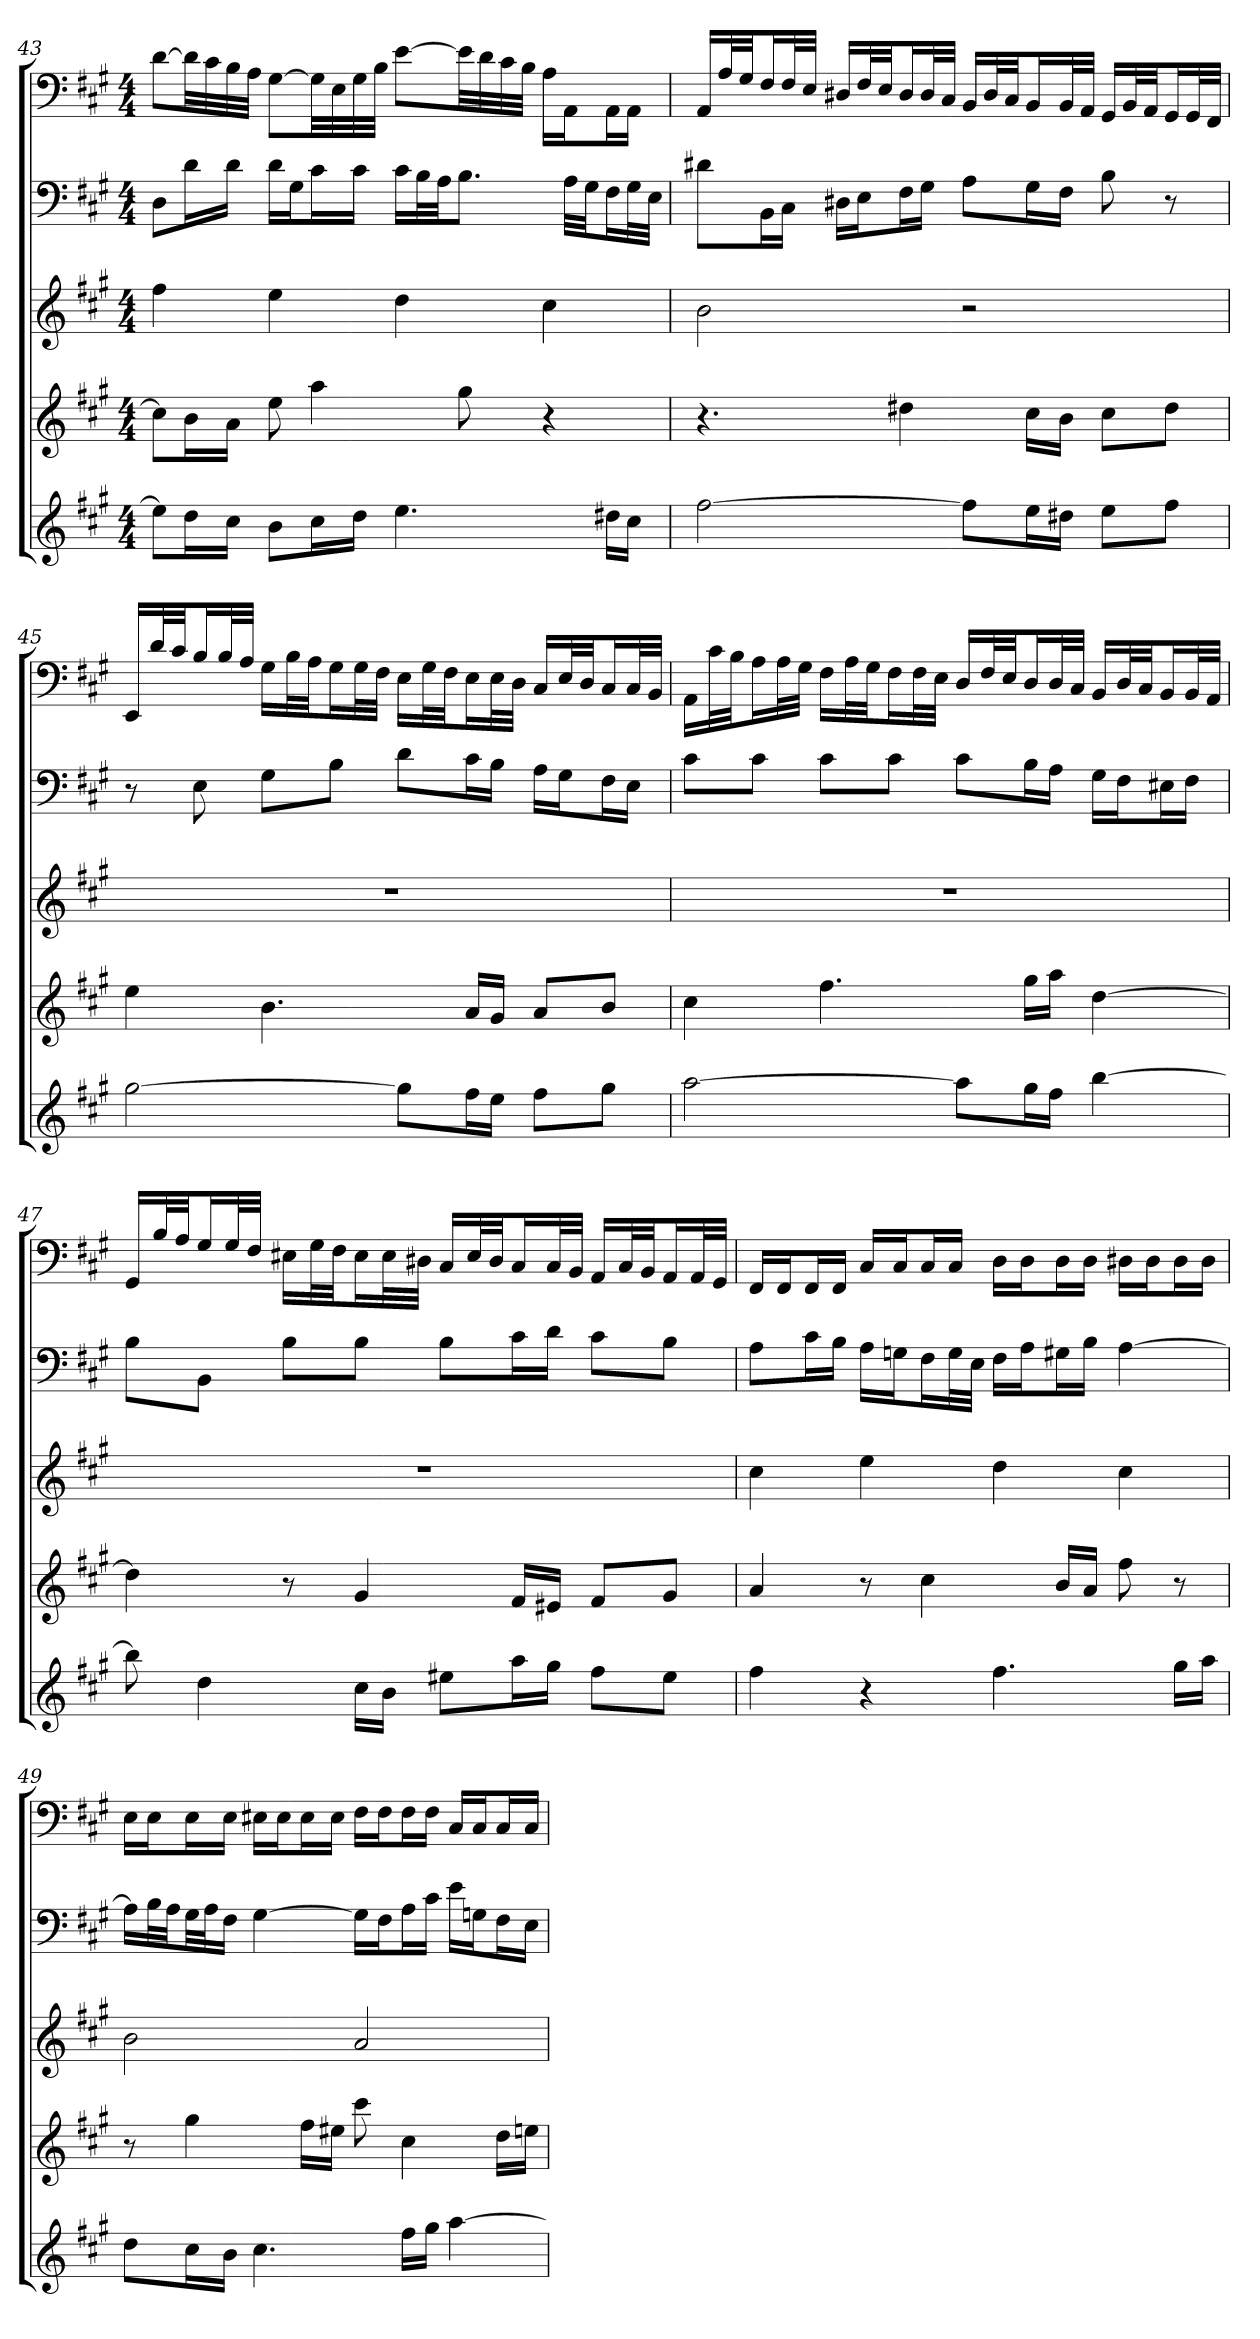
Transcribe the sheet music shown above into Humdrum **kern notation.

**kern	**kern	**kern	**kern	**kern
*part5	*part4	*part3	*part2	*part1
*staff5	*staff4	*staff3	*staff2	*staff1
*clefG2	*clefG2	*clefG2	*clefF4	*clefF4
*k[f#c#g#]	*k[f#c#g#]	*k[f#c#g#]	*k[f#c#g#]	*k[f#c#g#]
*f#:	*f#:	*f#:	*f#:	*f#:
*M4/4	*M4/4	*M4/4	*M4/4	*M4/4
=43	=43	=43	=43	=43
8ee\L]	8cc#\L]	4ff#	8D\L	[8d\L
16dd\L	16b\L	.	16d\L	32d\LL]
.	.	.	.	32c#\
16cc#\JJ	16a\JJ	.	16d\JJ	32B\
.	.	.	.	32A\JJJ
8b\L	8ee	4ee	16d\LL	[8G#\L
.	.	.	16G#\J	.
16cc#\L	4aa	.	16c#\L	32G#\LL]
.	.	.	.	32E\
16dd\JJ	.	.	16c#\JJ	32G#\
.	.	.	.	32B\JJJ
4.ee	.	4dd	16c#\LL	[8e\L
.	.	.	32B\L	.
.	.	.	32A\JJ	.
.	8gg#	.	8.B\J	32e\LL]
.	.	.	.	32d\
.	.	.	.	32c#\
.	.	.	.	32B\JJJ
.	4r	4cc#	.	16A\LL
.	.	.	32A\LLL	16AA\J
.	.	.	32G#\JJ	.
16dd#X\LL	.	.	16F#\L	16AA\L
16cc#\JJ	.	.	32G#\L	16AA\JJ
.	.	.	32E\JJJ	.
=44	=44	=44	=44	=44
[2ff#	4.r	2b	8d#X\L	16AA/LL
.	.	.	.	32A/L
.	.	.	.	32G#/JJ
.	.	.	16BB\L	16F#/L
.	.	.	16C#\JJ	32F#/L
.	.	.	.	32E/JJJ
.	.	.	16D#X\LL	16D#X/LL
.	.	.	16E\J	32F#/L
.	.	.	.	32E/JJ
.	4dd#X	.	16F#\L	16D#/L
.	.	.	16G#\JJ	32D#/L
.	.	.	.	32C#/JJJ
8ff#\L]	.	2r	8A\L	16BB/LL
.	.	.	.	32D#/L
.	.	.	.	32C#/JJ
16ee\L	16cc#\LL	.	16G#\L	16BB/L
16dd#X\JJ	16b\JJ	.	16F#\JJ	32BB/L
.	.	.	.	32AA/JJJ
8ee\L	8cc#\L	.	8B	16GG#/LL
.	.	.	.	32BB/L
.	.	.	.	32AA/JJ
8ff#\J	8dd#\J	.	8r	16GG#/L
.	.	.	.	32GG#/L
.	.	.	.	32FF#/JJJ
=45	=45	=45	=45	=45
[2gg#	4ee	1r	8r	16EE/LL
.	.	.	.	32d/L
.	.	.	.	32c#/JJ
.	.	.	8E	16B/L
.	.	.	.	32B/L
.	.	.	.	32A/JJJ
.	4.b	.	8G#\L	16G#\LL
.	.	.	.	32B\L
.	.	.	.	32A\JJ
.	.	.	8B\J	16G#\L
.	.	.	.	32G#\L
.	.	.	.	32F#\JJJ
8gg#\L]	.	.	8d\L	16E\LL
.	.	.	.	32G#\L
.	.	.	.	32F#\JJ
16ff#\L	16a/LL	.	16c#\L	16E\L
16ee\JJ	16g#/JJ	.	16B\JJ	32E\L
.	.	.	.	32D\JJJ
8ff#\L	8a/L	.	16A\LL	16C#/LL
.	.	.	16G#\J	32E/L
.	.	.	.	32D/JJ
8gg#\J	8b/J	.	16F#\L	16C#/L
.	.	.	16E\JJ	32C#/L
.	.	.	.	32BB/JJJ
=46	=46	=46	=46	=46
[2aa	4cc#	1r	8c#\L	16AA\LL
.	.	.	.	32c#\L
.	.	.	.	32B\JJ
.	.	.	8c#\J	16A\L
.	.	.	.	32A\L
.	.	.	.	32G#\JJJ
.	4.ff#	.	8c#\L	16F#\LL
.	.	.	.	32A\L
.	.	.	.	32G#\JJ
.	.	.	8c#\J	16F#\L
.	.	.	.	32F#\L
.	.	.	.	32E\JJJ
8aa\L]	.	.	8c#\L	16D/LL
.	.	.	.	32F#/L
.	.	.	.	32E/JJ
16gg#\L	16gg#\LL	.	16B\L	16D/L
16ff#\JJ	16aa\JJ	.	16A\JJ	32D/L
.	.	.	.	32C#/JJJ
[4bb	[4dd	.	16G#\LL	16BB/LL
.	.	.	16F#\J	32D/L
.	.	.	.	32C#/JJ
.	.	.	16E#X\L	16BB/L
.	.	.	16F#\JJ	32BB/L
.	.	.	.	32AA/JJJ
=47	=47	=47	=47	=47
8bb]	4dd]	1r	8B\L	16GG#/LL
.	.	.	.	32B/L
.	.	.	.	32A/JJ
4dd	.	.	8BB\J	16G#/L
.	.	.	.	32G#/L
.	.	.	.	32F#/JJJ
.	8r	.	8B\L	16E#X\LL
.	.	.	.	32G#\L
.	.	.	.	32F#\JJ
16cc#\LL	4g#	.	8B\J	16E#\L
16b\JJ	.	.	.	32E#\L
.	.	.	.	32D#X\JJJ
8ee#X\L	.	.	8B\L	16C#/LL
.	.	.	.	32E#/L
.	.	.	.	32D#/JJ
16aa\L	16f#/LL	.	16c#\L	16C#/L
16gg#\JJ	16e#X/JJ	.	16d\JJ	32C#/L
.	.	.	.	32BB/JJJ
8ff#\L	8f#/L	.	8c#\L	16AA/LL
.	.	.	.	32C#/L
.	.	.	.	32BB/JJ
8ee#\J	8g#/J	.	8B\J	16AA/L
.	.	.	.	32AA/L
.	.	.	.	32GG#/JJJ
=48	=48	=48	=48	=48
4ff#	4a	4cc#	8A\L	16FF#/LL
.	.	.	.	16FF#/J
.	.	.	16c#\L	16FF#/L
.	.	.	16B\JJ	16FF#/JJ
4r	8r	4ee	16A\LL	16C#/LL
.	.	.	16Gn\J	16C#/J
.	4cc#	.	16F#\L	16C#/L
.	.	.	32G\L	16C#/JJ
.	.	.	32E\JJJ	.
4.ff#	.	4dd	16F#\LL	16D\LL
.	.	.	16A\J	16D\J
.	16b/LL	.	16G#X\L	16D\L
.	16a/JJ	.	16B\JJ	16D\JJ
.	8ff#	4cc#	[4A	16D#X\LL
.	.	.	.	16D#\J
16gg#\LL	8r	.	.	16D#\L
16aa\JJ	.	.	.	16D#\JJ
=49	=49	=49	=49	=49
8dd\L	8r	2b	16A\LL]	16E\LL
.	.	.	32B\L	16E\J
.	.	.	32A\JJ	.
16cc#\L	4gg#	.	32G#\LL	16E\L
.	.	.	32A\J	.
16b\JJ	.	.	16F#\JJ	16E\JJ
4.cc#	.	.	[4G#	16E#X\LL
.	.	.	.	16E#\J
.	16ff#\LL	.	.	16E#\L
.	16ee#X\JJ	.	.	16E#\JJ
.	8ccc#	2a	16G#\LL]	16F#\LL
.	.	.	16F#\J	16F#\J
16ff#\LL	4cc#	.	16A\L	16F#\L
16gg#\JJ	.	.	16c#\JJ	16F#\JJ
[4aa	.	.	16e\LL	16C#/LL
.	.	.	16Gn\J	16C#/J
.	16dd\LL	.	16F#\L	16C#/L
.	16een\JJ	.	16E\JJ	16C#/JJ
=	=	=	=	=
*-	*-	*-	*-	*-
